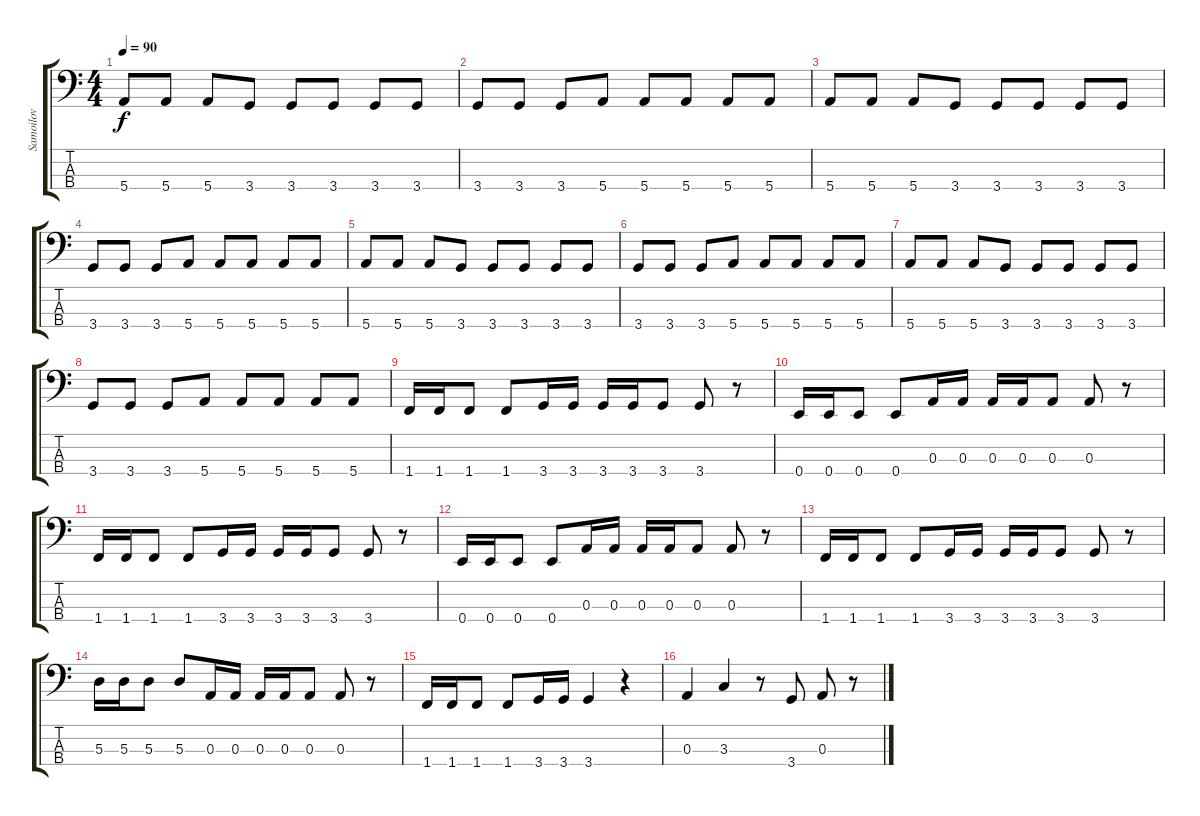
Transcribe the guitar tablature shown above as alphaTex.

\track ("Samoilov" "Samoilov") {instrument electricbassfinger}
\staff {score tabs}
\tuning (G2 D2 A1 E1) {hide}
\ts (4 4)
\tempo 90
\clef f4
\ks c
5.4.8{dy f} 5.4.8 5.4.8 3.4.8 3.4.8 3.4.8 3.4.8 3.4.8 |
3.4.8 3.4.8 3.4.8 5.4.8 5.4.8 5.4.8 5.4.8 5.4.8 |
5.4.8 5.4.8 5.4.8 3.4.8 3.4.8 3.4.8 3.4.8 3.4.8 |
3.4.8 3.4.8 3.4.8 5.4.8 5.4.8 5.4.8 5.4.8 5.4.8 |
5.4.8 5.4.8 5.4.8 3.4.8 3.4.8 3.4.8 3.4.8 3.4.8 |
3.4.8 3.4.8 3.4.8 5.4.8 5.4.8 5.4.8 5.4.8 5.4.8 |
5.4.8 5.4.8 5.4.8 3.4.8 3.4.8 3.4.8 3.4.8 3.4.8 |
3.4.8 3.4.8 3.4.8 5.4.8 5.4.8 5.4.8 5.4.8 5.4.8 |
1.4.16 1.4.16 1.4.8 1.4.8 3.4.16 3.4.16 3.4.16 3.4.16 3.4.8 3.4.8 r.8 |
0.4.16 0.4.16 0.4.8 0.4.8 0.3.16 0.3.16 0.3.16 0.3.16 0.3.8 0.3.8 r.8 |
1.4.16 1.4.16 1.4.8 1.4.8 3.4.16 3.4.16 3.4.16 3.4.16 3.4.8 3.4.8 r.8 |
0.4.16 0.4.16 0.4.8 0.4.8 0.3.16 0.3.16 0.3.16 0.3.16 0.3.8 0.3.8 r.8 |
1.4.16 1.4.16 1.4.8 1.4.8 3.4.16 3.4.16 3.4.16 3.4.16 3.4.8 3.4.8 r.8 |
5.3.16 5.3.16 5.3.8 5.3.8 0.3.16 0.3.16 0.3.16 0.3.16 0.3.8 0.3.8 r.8 |
1.4.16 1.4.16 1.4.8 1.4.8 3.4.16 3.4.16 3.4.4 r.4 |
0.3.4 3.3.4 r.8 3.4.8 0.3.8 r.8
